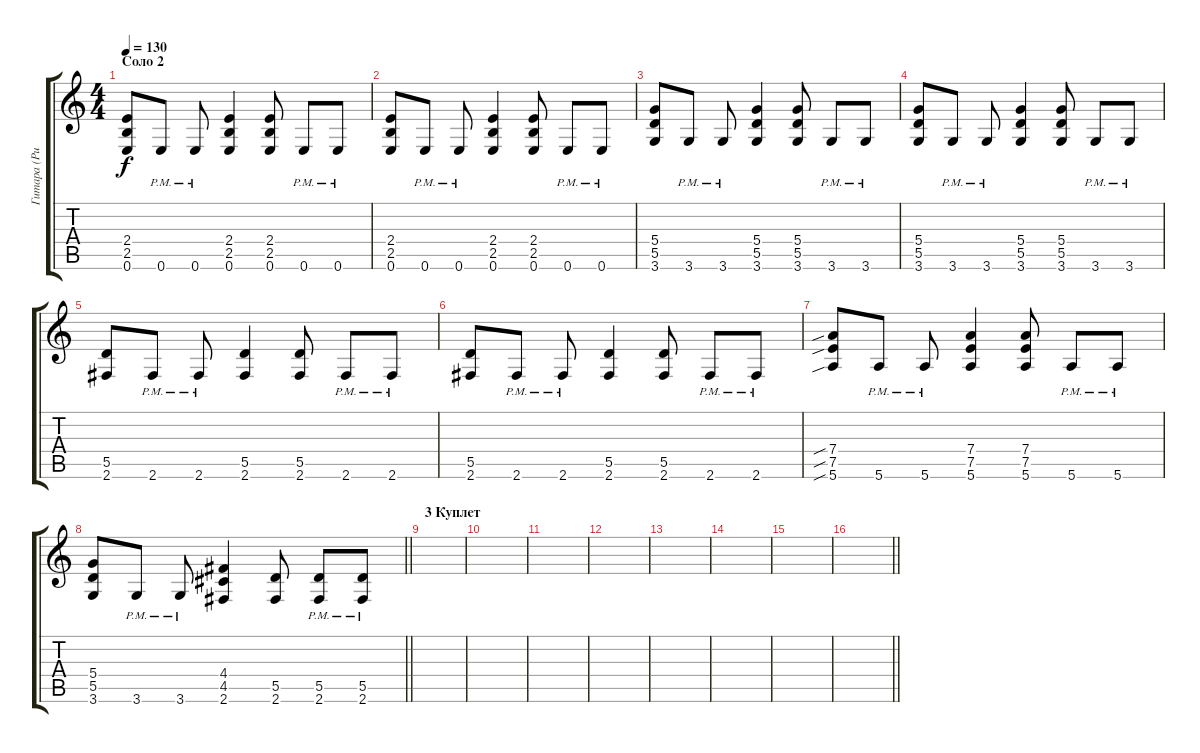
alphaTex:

\track ("Гитара (Ритм)" "Гитара (Ри") {instrument distortionguitar}
\staff {score tabs}
\tuning (E4 B3 G3 D3 A2 E2) {hide}
\ts (4 4)
\section ("" "Соло 2")
\tempo 130
\clef g2
\ks c
(2.4 2.5 0.6).8{dy f} 0.6{pm}.8 0.6{pm}.8 (2.4 2.5 0.6).4 (2.4 2.5 0.6).8 0.6{pm}.8 0.6{pm}.8 |
(2.4 2.5 0.6).8 0.6{pm}.8 0.6{pm}.8 (2.4 2.5 0.6).4 (2.4 2.5 0.6).8 0.6{pm}.8 0.6{pm}.8 |
(5.4 5.5 3.6).8 3.6{pm}.8 3.6{pm}.8 (5.4 5.5 3.6).4 (5.4 5.5 3.6).8 3.6{pm}.8 3.6{pm}.8 |
(5.4 5.5 3.6).8 3.6{pm}.8 3.6{pm}.8 (5.4 5.5 3.6).4 (5.4 5.5 3.6).8 3.6{pm}.8 3.6{pm}.8 |
(5.5 2.6).8 2.6{pm}.8 2.6{pm}.8 (5.5 2.6).4 (5.5 2.6).8 2.6{pm}.8 2.6{pm}.8 |
(5.5 2.6).8 2.6{pm}.8 2.6{pm}.8 (5.5 2.6).4 (5.5 2.6).8 2.6{pm}.8 2.6{pm}.8 |
(7.4{sib} 7.5{sib} 5.6{sib}).8 5.6{pm}.8 5.6{pm}.8 (7.4 7.5 5.6).4 (7.4 7.5 5.6).8 5.6{pm}.8 5.6{pm}.8 |
\barLineRight lightlight
(5.4 5.5 3.6).8 3.6{pm}.8 3.6{pm}.8 (4.4 4.5 2.6).4 (5.5 2.6).8 (5.5 2.6{pm}).8 (5.5 2.6{pm}).8 |
\section ("" "3 Куплет")
|
|
|
|
|
|
|
\barLineRight lightlight
